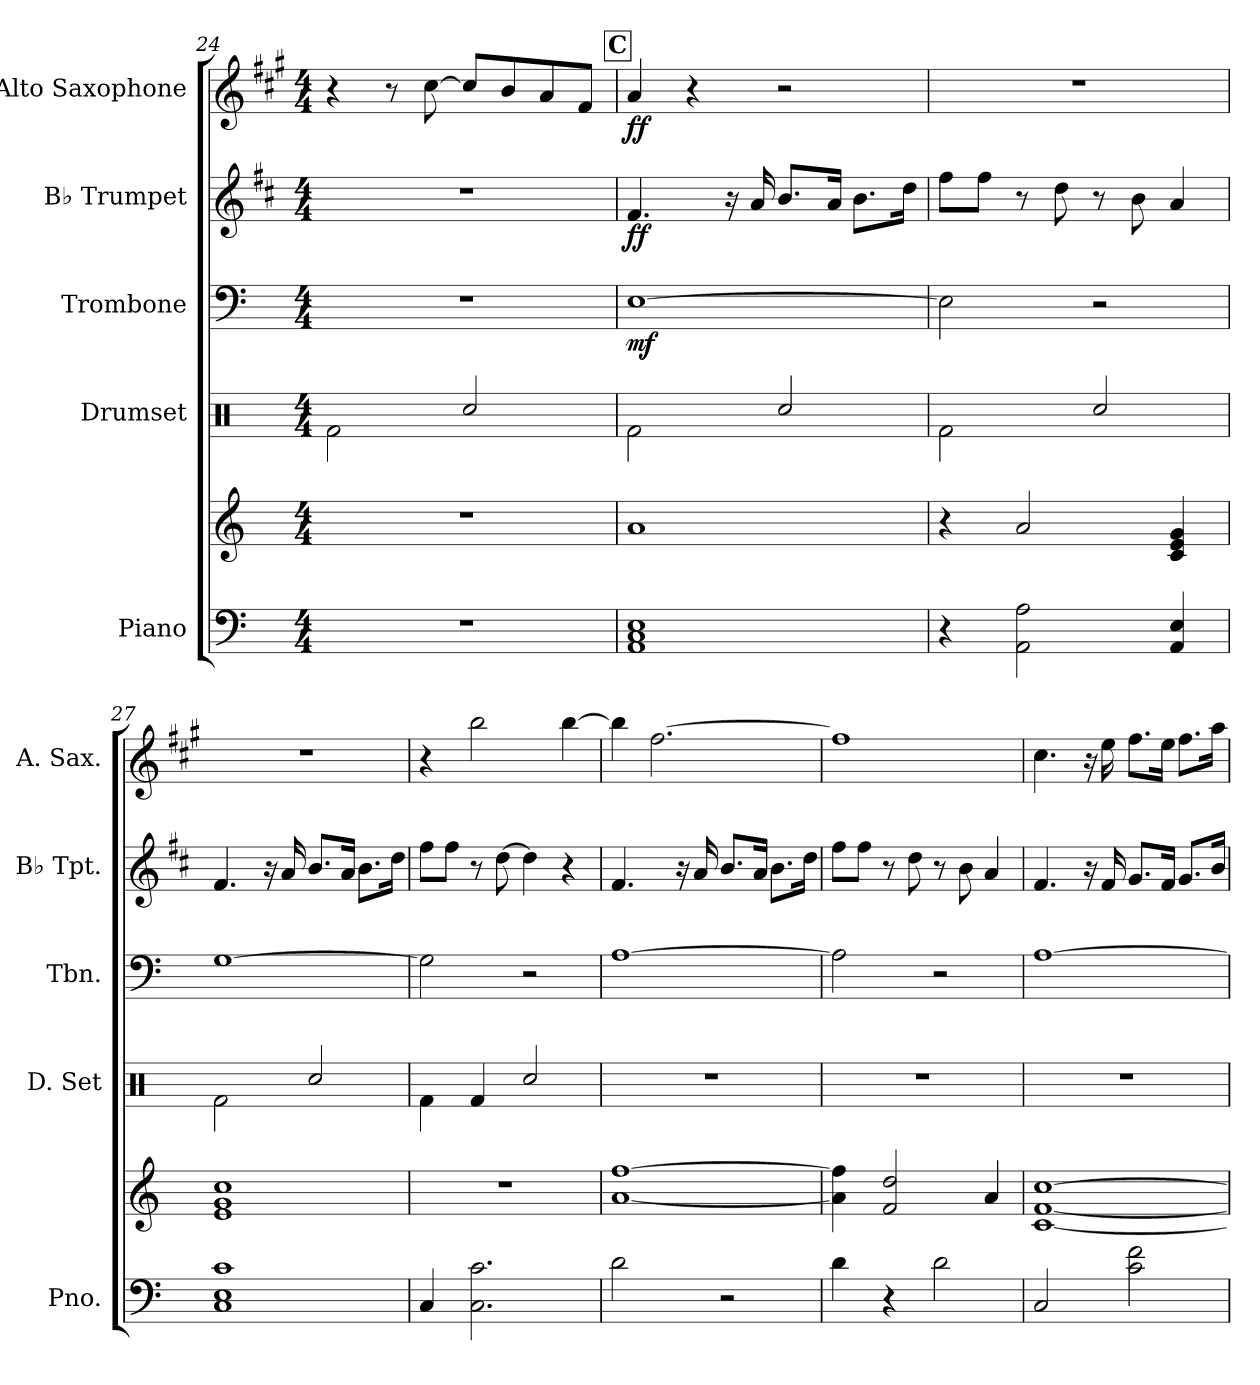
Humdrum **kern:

**kern	**kern	**kern	**kern	**dynam	**kern	**dynam	**kern	**dynam
*part5	*part5	*part4	*part3	*part3	*part2	*part2	*part1	*part1
*staff6	*staff5	*staff4	*staff3	*staff3	*staff2	*staff2	*staff1	*staff1
*I"Piano	*	*I"Drumset	*I"Trombone	*	*I"B♭ Trumpet	*	*I"Alto Saxophone	*
*I'Pno.	*	*I'D. Set	*I'Tbn.	*	*I'B♭ Tpt.	*	*I'A. Sax.	*
*clefF4	*clefG2	*clefX	*clefF4	*	*clefG2	*	*clefG2	*
*	*	*	*	*	*ITrd1c2	*	*ITrd5c9	*
*k[]	*k[]	*k[]	*k[]	*	*k[]	*	*k[]	*
*M4/4	*M4/4	*M4/4	*M4/4	*	*M4/4	*	*M4/4	*
=24	=24	=24	=24	=24	=24	=24	=24	=24
1r	1r	2Rf\	1r	.	1r	.	4r	.
.	.	.	.	.	.	.	8r	.
.	.	.	.	.	.	.	[8e\	.
.	.	2Rcc/	.	.	.	.	8e/L]	.
.	.	.	.	.	.	.	8d/	.
.	.	.	.	.	.	.	8c/	.
.	.	.	.	.	.	.	8A/J	.
!!LO:PB:g=z
!!LO:REH:place=s1:a:B:fs=14:t=C
=25	=25	=25	=25	=25	=25	=25	=25	=25
!	!	!	!	!LO:DY:b	!	!LO:DY:b	!	!LO:DY:b
1AA 1C 1E	1a	2Rf\	[1E	mf	4.e/	ff	4c/	ff
.	.	.	.	.	.	.	4r	.
.	.	.	.	.	16r	.	.	.
.	.	.	.	.	16g/	.	.	.
.	.	2Rcc/	.	.	8.a/L	.	2r	.
.	.	.	.	.	16g/Jk	.	.	.
.	.	.	.	.	8.a\L	.	.	.
.	.	.	.	.	16cc\Jk	.	.	.
=26	=26	=26	=26	=26	=26	=26	=26	=26
4r	4r	2Rf\	2E\]	.	8ee\L	.	1r	.
.	.	.	.	.	8ee\J	.	.	.
2AA\ 2A\	2a/	.	.	.	8r	.	.	.
.	.	.	.	.	8cc\	.	.	.
.	.	2Rcc/	2r	.	8r	.	.	.
.	.	.	.	.	8a\	.	.	.
4AA/ 4E/	4c/ 4e/ 4g/	.	.	.	4g/	.	.	.
=27	=27	=27	=27	=27	=27	=27	=27	=27
1C 1E 1c	1e 1g 1cc	2Rf\	[1G	.	4.e/	.	1r	.
.	.	.	.	.	16r	.	.	.
.	.	.	.	.	16g/	.	.	.
.	.	2Rcc/	.	.	8.a/L	.	.	.
.	.	.	.	.	16g/Jk	.	.	.
.	.	.	.	.	8.a\L	.	.	.
.	.	.	.	.	16cc\Jk	.	.	.
=28	=28	=28	=28	=28	=28	=28	=28	=28
4C/	1r	4Rf\	2G\]	.	8ee\L	.	4r	.
.	.	.	.	.	8ee\J	.	.	.
2.C\ 2.c\	.	4Rf/	.	.	8r	.	2dd\	.
.	.	.	.	.	[8cc\	.	.	.
.	.	2Rcc/	2r	.	4cc\]	.	.	.
.	.	.	.	.	4r	.	[4dd\	.
!!LO:LB:g=z
=29	=29	=29	=29	=29	=29	=29	=29	=29
2d\	[1a [1ff	1r	[1A	.	4.e/	.	4dd\]	.
.	.	.	.	.	.	.	[2.a\	.
.	.	.	.	.	16r	.	.	.
.	.	.	.	.	16g/	.	.	.
2r	.	.	.	.	8.a/L	.	.	.
.	.	.	.	.	16g/Jk	.	.	.
.	.	.	.	.	8.a\L	.	.	.
.	.	.	.	.	16cc\Jk	.	.	.
=30	=30	=30	=30	=30	=30	=30	=30	=30
4d\	4a\] 4ff\]	1r	2A\]	.	8ee\L	.	1a]	.
.	.	.	.	.	8ee\J	.	.	.
4r	2f/ 2dd/	.	.	.	8r	.	.	.
.	.	.	.	.	8cc\	.	.	.
2d\	.	.	2r	.	8r	.	.	.
.	.	.	.	.	8a\	.	.	.
.	4a/	.	.	.	4g/	.	.	.
=31	=31	=31	=31	=31	=31	=31	=31	=31
2C/	[1c [1f [1cc	1r	[1A	.	4.e/	.	4.e\	.
.	.	.	.	.	16r	.	16r	.
.	.	.	.	.	16e/	.	16g\	.
2c\ 2f\	.	.	.	.	8.f/L	.	8.a\L	.
.	.	.	.	.	16e/Jk	.	16g\Jk	.
.	.	.	.	.	8.f/L	.	8.a\L	.
.	.	.	.	.	16a/Jk	.	16cc\Jk	.
=	=	=	=	=	=	=	=	=
*-	*-	*-	*-	*-	*-	*-	*-	*-
